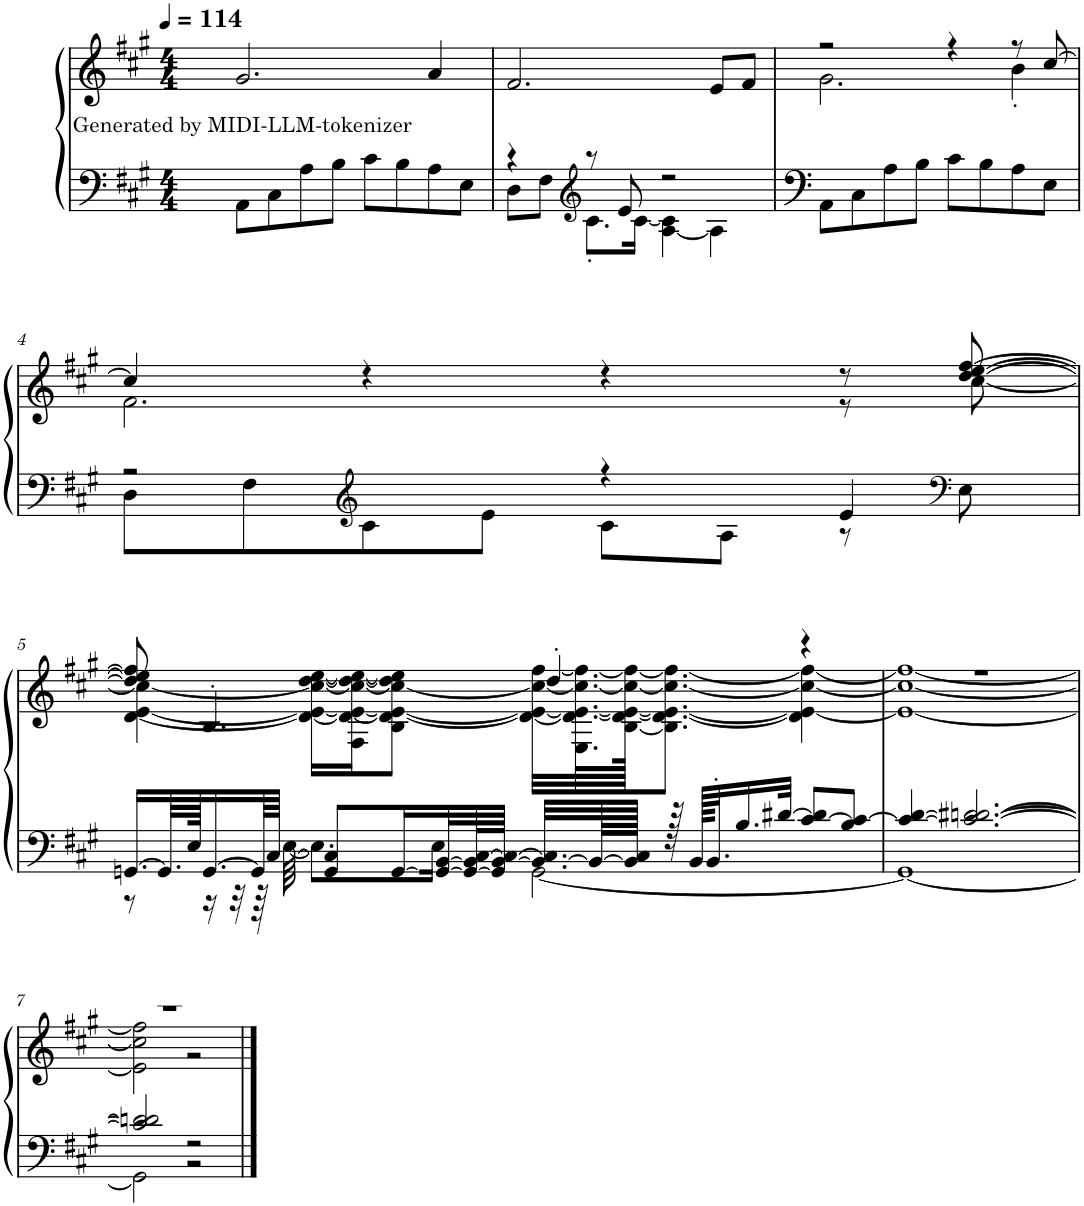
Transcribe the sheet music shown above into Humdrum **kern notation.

**kern	**kern	**text
*part1	*part1	*part1
*staff2	*staff1	*staff1
*I"Piano	*	*
*I'Pno.	*	*
*clefF4	*clefG2	*
*k[f#c#g#]	*k[f#c#g#]	*
*M4/4	*M4/4	*
*MM114	*MM114	*
=1	=1	=1
!	!	!LO:LY:b
8AA\L	2.g#/	Generated by MIDI-LLM-tokenizer
8C#\	.	.
8A\	.	.
8B\J	.	.
8c#\L	.	.
8B\	.	.
8A\	4a/	.
8E\J	.	.
=2	=2	=2
*^	*	*
4r	8D\L	2.f#/	.
.	8F#\J	.	.
*clefG2	*	*	*
8r	8.c#'\L	.	.
8e/	.	.	.
.	[16c#\Jk	.	.
2r	[4A\ 4c#\]	.	.
.	4A\]	8e/L	.
.	.	8f#/J	.
*v	*v	*	*
=3	=3	=3
*	*^	*
8AA\L	2r	2.g#\	.
8C#\	.	.	.
8A\	.	.	.
8B\J	.	.	.
8c#\L	4r	.	.
8B\	.	.	.
8A\	8r	4b'\	.
8E\J	[8cc#/	.	.
!!LO:LB:g=z	!!
=4	=4	=4	=4
*^	*	*	*
2r	8D\L	4cc#/]	2.f#\	.
.	8F#\	.	.	.
*clefG2	*	*	*	*
.	8c#\	4r	.	.
.	8e\J	.	.	.
4r	8c#\L	4r	.	.
.	8A\J	.	.	.
4e/	8r	8r	8r	.
*clefF4	*	*	*	*
.	8E\	[8dd/ [8ee/ [8ff#/	[8cc#\	.
!!LO:LB:g=z	!!
=5	=5	=5	=5	=5
[16.GGn/LL	8r	8dd/] 8ee/] 8ff#/]	[4d\ [4e\ 4cc#\_	.
64.GG/LL]	.	.	.	.
128E/JJK	.	.	.	.
[16.GG/	16r	4.B'/	.	.
.	32r	.	.	.
64GG/LL]	64r	.	.	.
[64C#/JJJJ	[64E\	.	.	.
8GG/ 8C#/]L	8.E\L]	.	16d\_ 16e\_ 16cc#\_ [16dd\ [16ee\LL	.
.	.	.	16F#\ 16d\_ 16e\_ 16cc#\_ 16dd\_ 16ee\_J	.
[16GG/L	.	.	8B\ 8d\_ 8e\_ 8cc#\_ 8dd\] 8ee\]J	.
32GG/_ [32BB/L	16E\Jk	.	.	.
64GG/_ 64BB/] [64C#/L	.	.	.	.
64GG/] [64BB/ 64C#/_JJJJ	.	.	.	.
32.BB/_ 32.C#/]LLL	[2GG\	4dd'/	32d\_ 32e\_ 32cc#\_ [32ff#\LLL	.
.	.	.	64.E\ 64.d\_ 64.e\_ 64.cc#\_ 64.ff#\_L	.
128BB/LL_	.	.	.	.
128BB/] 128C#/JJJJJ	.	.	[128B\ 128d\_ 128e\_ 128cc#\_ 128ff#\_JJJK	.
128r	.	.	8.B\] 8.d\_ 8.e\_ 8.cc#\_ 8.ff#\_J	.
128BB/KKLLL	.	.	.	.
32.BB'/J	.	.	.	.
16.B/	.	.	.	.
[32d#X/JJk	.	.	.	.
[8c#/ 8d#/]L	.	4r	4d\] 4e\_ 4cc#\_ 4ff#\_	.
8B/ 8c#/_J	.	.	.	.
=6	=6	=6	=6	=6
4c#/_ [4d/	1GG_	1r	1e_ 1cc#_ 1ff#_	.
2.c#/_ 2.dn/_ [2.d#X/	.	.	.	.
!!LO:LB:g=z	!!
=7	=7	=7	=7	=7
2c#/] 2dn/] 2d#/]	2GG\]	1r	2e\] 2cc#\] 2ff#\]	.
2r	2r	.	2r	.
*v	*v	*	*	*
*	*v	*v	*
==	==	==
*-	*-	*-
